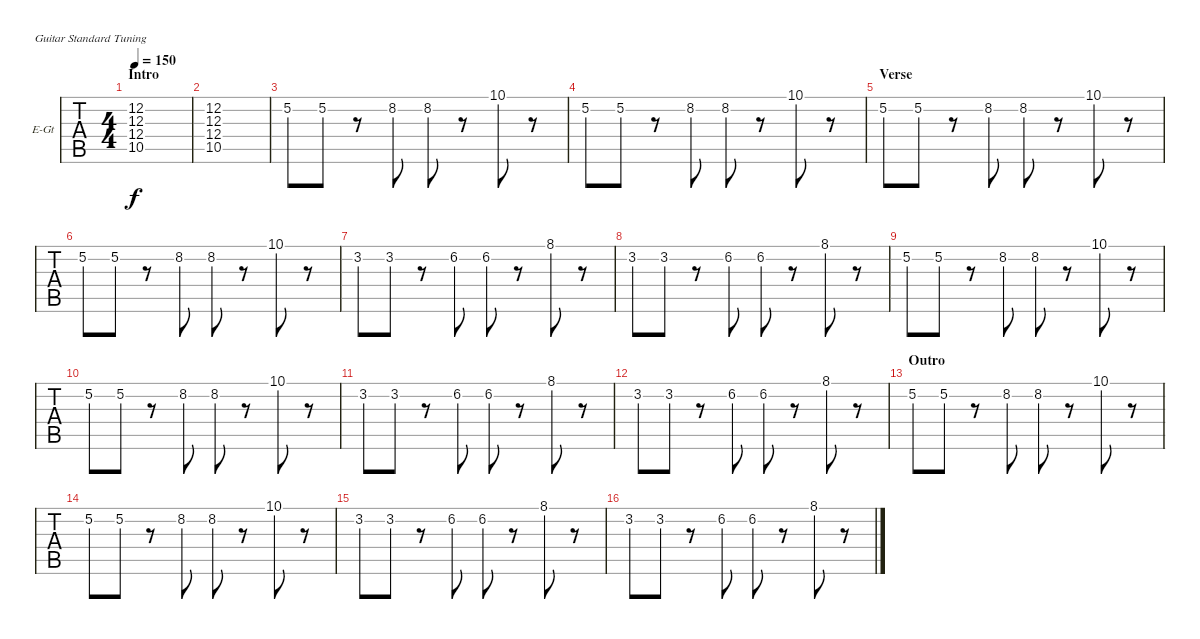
\bracketExtendMode groupsimilarinstruments
\firstSystemTrackNameOrientation horizontal
\otherSystemsTrackNameOrientation horizontal
\track ("Albert" "E-Gt") {instrument distortionguitar}
\staff {tabs}
\tuning (E4 B3 G3 D3 A2 E2)
\ts (4 4)
\section ("" "Intro")
\tempo 150
\clef g2
\ks c
(12.2 12.3 12.4 10.5).1{dy f instrument distortionguitar} |
(12.2 12.3 12.4 10.5).1 |
5.2.8 5.2.8 r.8 8.2.8 8.2.8 r.8 10.1.8 r.8 |
5.2.8 5.2.8 r.8 8.2.8 8.2.8 r.8 10.1.8 r.8 |
\section ("" "Verse")
5.2.8 5.2.8 r.8 8.2.8 8.2.8 r.8 10.1.8 r.8 |
5.2.8 5.2.8 r.8 8.2.8 8.2.8 r.8 10.1.8 r.8 |
3.2.8 3.2.8 r.8 6.2.8 6.2.8 r.8 8.1.8 r.8 |
3.2.8 3.2.8 r.8 6.2.8 6.2.8 r.8 8.1.8 r.8 |
5.2.8 5.2.8 r.8 8.2.8 8.2.8 r.8 10.1.8 r.8 |
5.2.8 5.2.8 r.8 8.2.8 8.2.8 r.8 10.1.8 r.8 |
3.2.8 3.2.8 r.8 6.2.8 6.2.8 r.8 8.1.8 r.8 |
3.2.8 3.2.8 r.8 6.2.8 6.2.8 r.8 8.1.8 r.8 |
\section ("" "Outro")
5.2.8 5.2.8 r.8 8.2.8 8.2.8 r.8 10.1.8 r.8 |
5.2.8 5.2.8 r.8 8.2.8 8.2.8 r.8 10.1.8 r.8 |
3.2.8 3.2.8 r.8 6.2.8 6.2.8 r.8 8.1.8 r.8 |
3.2.8 3.2.8 r.8 6.2.8 6.2.8 r.8 8.1.8 r.8
